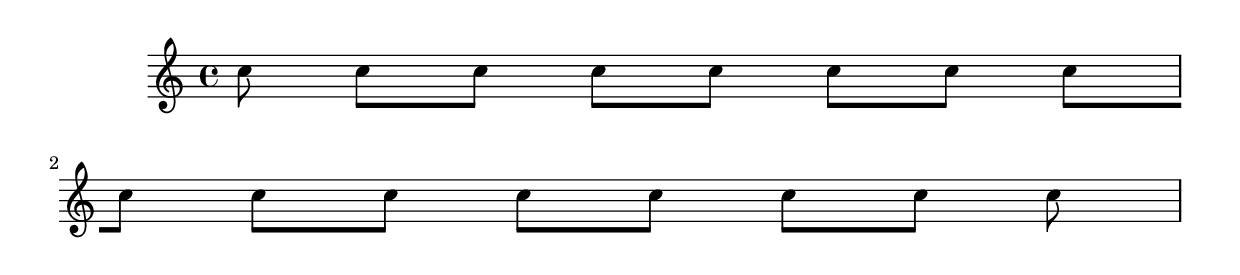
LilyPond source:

%% DO NOT EDIT this file manually; it is automatically
%% generated from LSR http://lsr.dsi.unimi.it
%% Make any changes in LSR itself, or in Documentation/snippets/new/ ,
%% and then run scripts/auxiliar/makelsr.py
%%
%% This file is in the public domain.
\version "2.12.2"

\header {
  lsrtags = "rhythms"

%% Translation of GIT committish: 91eeed36c877fe625d957437d22081721c8c6345
  texidoces = "
Normalmente están prohibidos los saltos de línea si las barras
atraviesan las líneas divisorias.  Se puede cambiar este
comportamiento como se muestra aquí:

"
  doctitlees = "Barras que atraviesan saltos de línea"


%% Translation of GIT committish: 0a868be38a775ecb1ef935b079000cebbc64de40
texidocde = "
Zeilenumbrüche sind normalerweise während Balken verboten.  Das kann geändert
werden.

"
  doctitlede = "Balken über Zeilenumbrüche"



%% Translation of GIT committish: 708e0d9c660856b19929736ca18a6f9d68539c60

  texidocfr = "
Il est normalement impensable qu'un saut de ligne tombe au milieu d'une
ligature.  LilyPond permet néanmoins de l'obtenir.

"
  doctitlefr = "Ligature au moment d'un saut de ligne"

  texidoc = "
Line breaks are normally forbidden when beams cross bar lines. This
behavior can be changed as shown:

"
  doctitle = "Beams across line breaks"
} % begin verbatim

\relative c'' {
  \override Beam #'breakable = ##t
  c8 c[ c] c[ c] c[ c] c[ \break
  c8] c[ c] c[ c] c[ c] c
}


